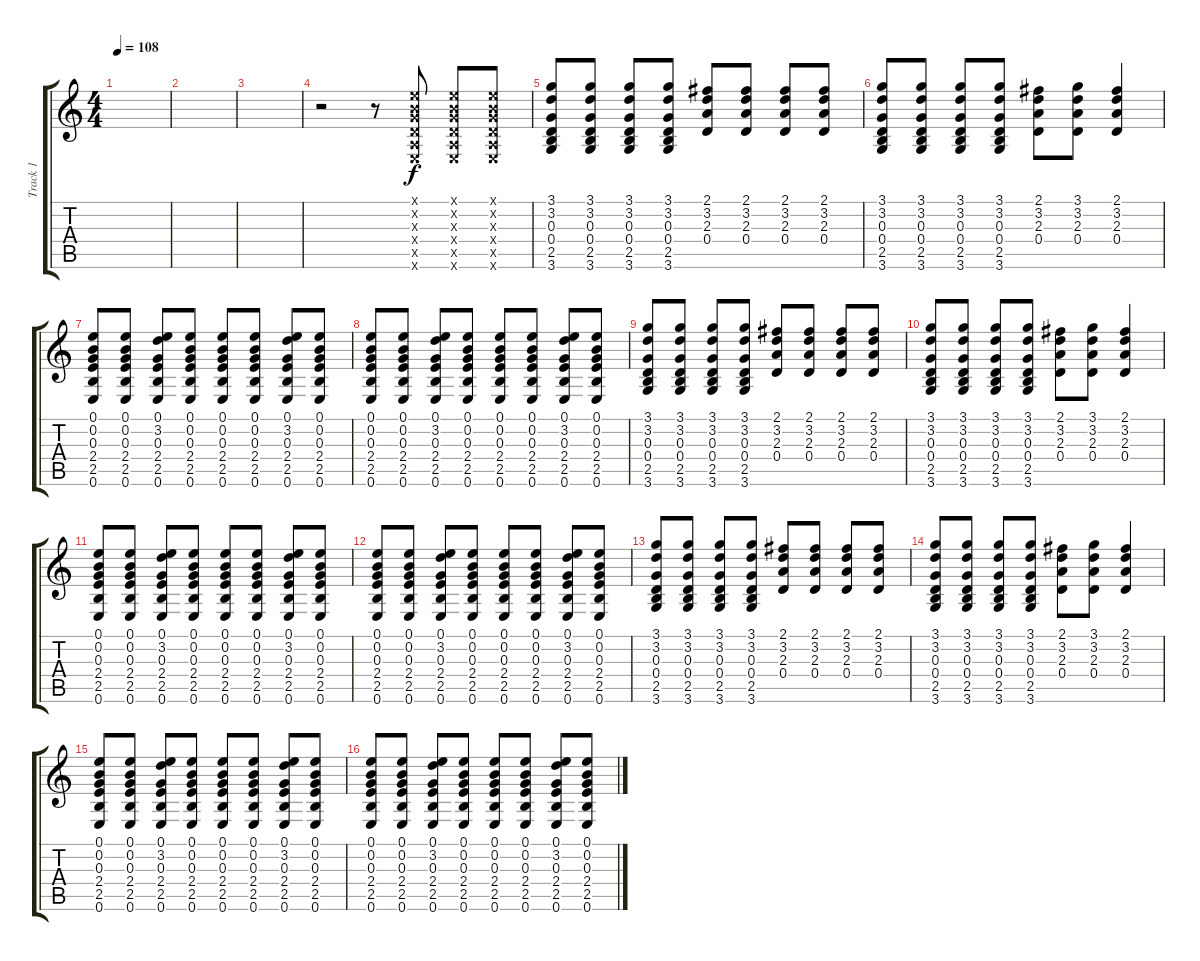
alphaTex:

\track ("Track 1" "Track 1") {instrument acousticguitarsteel}
\staff {score tabs}
\tuning (E4 B3 G3 D3 A2 E2) {hide}
\ts (4 4)
\tempo 108
\clef g2
\ks c
|
|
|
r.2 r.8 (0.1{x} 0.2{x} 0.3{x} 0.4{x} 0.5{x} 0.6{x}).8 (0.1{x} 0.2{x} 0.3{x} 0.4{x} 0.5{x} 0.6{x}).8 (0.1{x} 0.2{x} 0.3{x} 0.4{x} 0.5{x} 0.6{x}).8 |
(3.1 3.2 0.3 0.4 2.5 3.6).8 (3.1 3.2 0.3 0.4 2.5 3.6).8 (3.1 3.2 0.3 0.4 2.5 3.6).8 (3.1 3.2 0.3 0.4 2.5 3.6).8 (2.1 3.2 2.3 0.4).8 (2.1 3.2 2.3 0.4).8 (2.1 3.2 2.3 0.4).8 (2.1 3.2 2.3 0.4).8 |
(3.1 3.2 0.3 0.4 2.5 3.6).8 (3.1 3.2 0.3 0.4 2.5 3.6).8 (3.1 3.2 0.3 0.4 2.5 3.6).8 (3.1 3.2 0.3 0.4 2.5 3.6).8 (2.1 3.2 2.3 0.4).8 (3.1 3.2 2.3 0.4).8 (2.1 3.2 2.3 0.4).4 |
(0.1 0.2 0.3 2.4 2.5 0.6).8 (0.1 0.2 0.3 2.4 2.5 0.6).8 (0.1 3.2 0.3 2.4 2.5 0.6).8 (0.1 0.2 0.3 2.4 2.5 0.6).8 (0.1 0.2 0.3 2.4 2.5 0.6).8 (0.1 0.2 0.3 2.4 2.5 0.6).8 (0.1 3.2 0.3 2.4 2.5 0.6).8 (0.1 0.2 0.3 2.4 2.5 0.6).8 |
(0.1 0.2 0.3 2.4 2.5 0.6).8 (0.1 0.2 0.3 2.4 2.5 0.6).8 (0.1 3.2 0.3 2.4 2.5 0.6).8 (0.1 0.2 0.3 2.4 2.5 0.6).8 (0.1 0.2 0.3 2.4 2.5 0.6).8 (0.1 0.2 0.3 2.4 2.5 0.6).8 (0.1 3.2 0.3 2.4 2.5 0.6).8 (0.1 0.2 0.3 2.4 2.5 0.6).8 |
(3.1 3.2 0.3 0.4 2.5 3.6).8 (3.1 3.2 0.3 0.4 2.5 3.6).8 (3.1 3.2 0.3 0.4 2.5 3.6).8 (3.1 3.2 0.3 0.4 2.5 3.6).8 (2.1 3.2 2.3 0.4).8 (2.1 3.2 2.3 0.4).8 (2.1 3.2 2.3 0.4).8 (2.1 3.2 2.3 0.4).8 |
(3.1 3.2 0.3 0.4 2.5 3.6).8 (3.1 3.2 0.3 0.4 2.5 3.6).8 (3.1 3.2 0.3 0.4 2.5 3.6).8 (3.1 3.2 0.3 0.4 2.5 3.6).8 (2.1 3.2 2.3 0.4).8 (3.1 3.2 2.3 0.4).8 (2.1 3.2 2.3 0.4).4 |
(0.1 0.2 0.3 2.4 2.5 0.6).8 (0.1 0.2 0.3 2.4 2.5 0.6).8 (0.1 3.2 0.3 2.4 2.5 0.6).8 (0.1 0.2 0.3 2.4 2.5 0.6).8 (0.1 0.2 0.3 2.4 2.5 0.6).8 (0.1 0.2 0.3 2.4 2.5 0.6).8 (0.1 3.2 0.3 2.4 2.5 0.6).8 (0.1 0.2 0.3 2.4 2.5 0.6).8 |
(0.1 0.2 0.3 2.4 2.5 0.6).8 (0.1 0.2 0.3 2.4 2.5 0.6).8 (0.1 3.2 0.3 2.4 2.5 0.6).8 (0.1 0.2 0.3 2.4 2.5 0.6).8 (0.1 0.2 0.3 2.4 2.5 0.6).8 (0.1 0.2 0.3 2.4 2.5 0.6).8 (0.1 3.2 0.3 2.4 2.5 0.6).8 (0.1 0.2 0.3 2.4 2.5 0.6).8 |
(3.1 3.2 0.3 0.4 2.5 3.6).8 (3.1 3.2 0.3 0.4 2.5 3.6).8 (3.1 3.2 0.3 0.4 2.5 3.6).8 (3.1 3.2 0.3 0.4 2.5 3.6).8 (2.1 3.2 2.3 0.4).8 (2.1 3.2 2.3 0.4).8 (2.1 3.2 2.3 0.4).8 (2.1 3.2 2.3 0.4).8 |
(3.1 3.2 0.3 0.4 2.5 3.6).8 (3.1 3.2 0.3 0.4 2.5 3.6).8 (3.1 3.2 0.3 0.4 2.5 3.6).8 (3.1 3.2 0.3 0.4 2.5 3.6).8 (2.1 3.2 2.3 0.4).8 (3.1 3.2 2.3 0.4).8 (2.1 3.2 2.3 0.4).4 |
(0.1 0.2 0.3 2.4 2.5 0.6).8 (0.1 0.2 0.3 2.4 2.5 0.6).8 (0.1 3.2 0.3 2.4 2.5 0.6).8 (0.1 0.2 0.3 2.4 2.5 0.6).8 (0.1 0.2 0.3 2.4 2.5 0.6).8 (0.1 0.2 0.3 2.4 2.5 0.6).8 (0.1 3.2 0.3 2.4 2.5 0.6).8 (0.1 0.2 0.3 2.4 2.5 0.6).8 |
(0.1 0.2 0.3 2.4 2.5 0.6).8 (0.1 0.2 0.3 2.4 2.5 0.6).8 (0.1 3.2 0.3 2.4 2.5 0.6).8 (0.1 0.2 0.3 2.4 2.5 0.6).8 (0.1 0.2 0.3 2.4 2.5 0.6).8 (0.1 0.2 0.3 2.4 2.5 0.6).8 (0.1 3.2 0.3 2.4 2.5 0.6).8 (0.1 0.2 0.3 2.4 2.5 0.6).8
